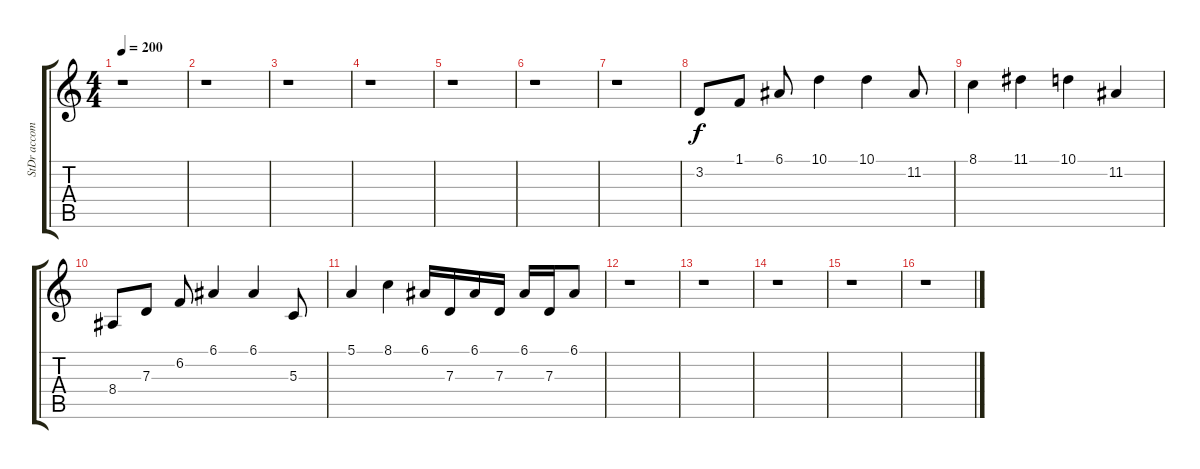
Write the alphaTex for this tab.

\track ("StDr accomp         " "StDr accom") {instrument steeldrums}
\staff {score tabs}
\tuning (E4 B3 G3 D3 A2 E2) {hide}
\ts (4 4)
\tempo 200
\clef g2
\ks c
r.1{dy f} |
r.1 |
r.1 |
r.1 |
r.1 |
r.1 |
r.1 |
3.2.8 1.1.8 6.1.8 10.1.4 10.1.4 11.2.8 |
8.1.4 11.1.4 10.1.4 11.2.4 |
8.4.8 7.3.8 6.2.8 6.1.4 6.1.4 5.3.8 |
5.1.4 8.1.4 6.1.16 7.3.16 6.1.16 7.3.16 6.1.16 7.3.16 6.1.8 |
r.1 |
r.1 |
r.1 |
r.1 |
r.1
